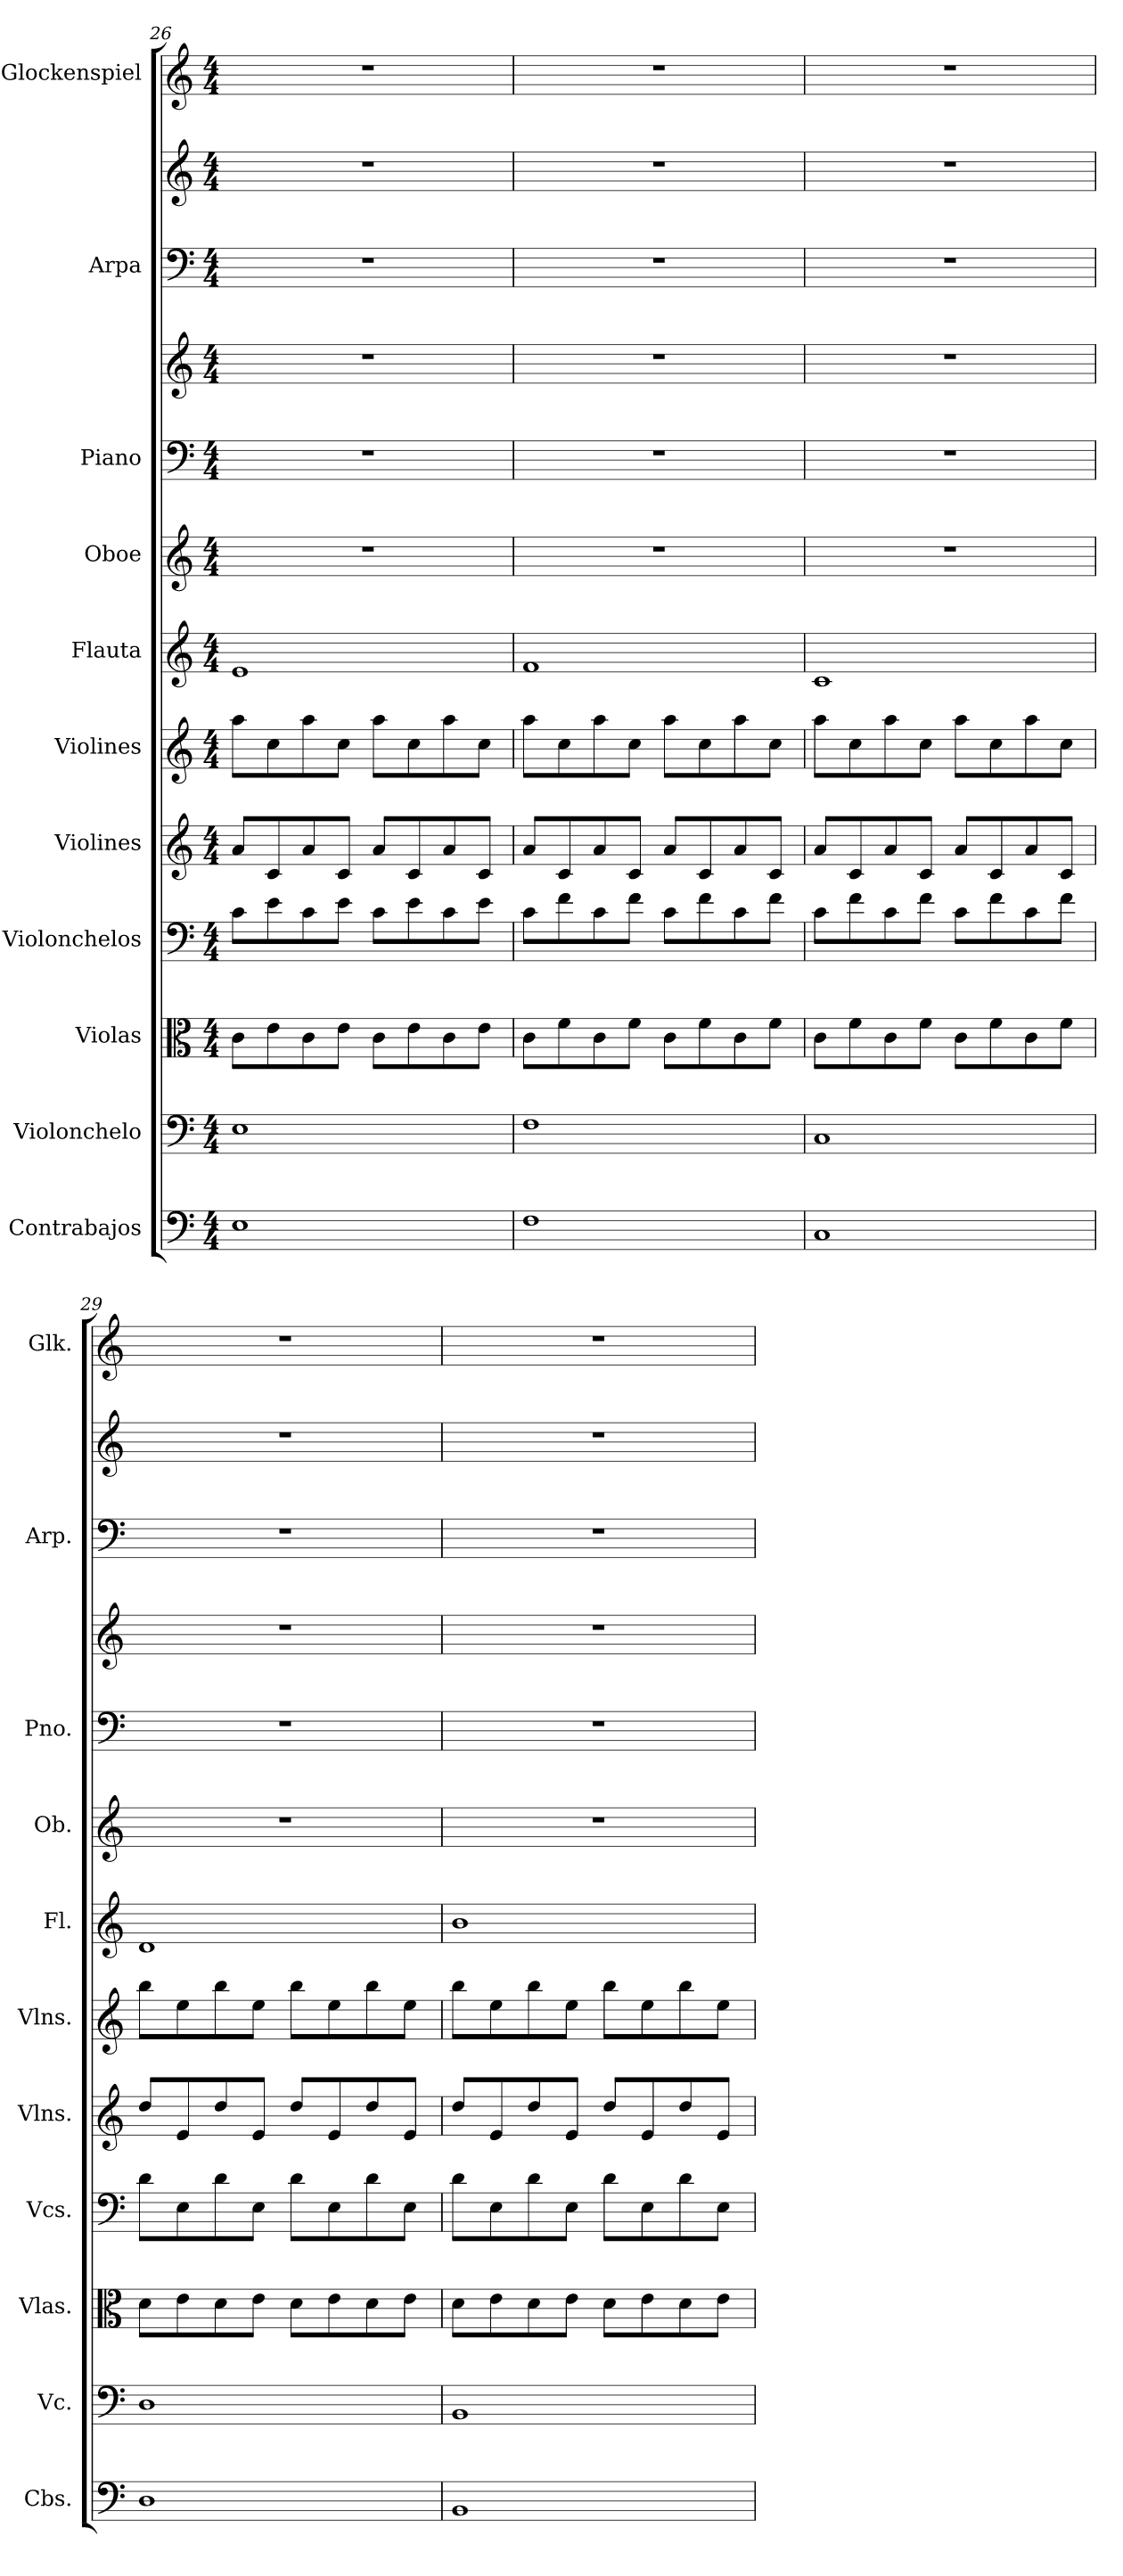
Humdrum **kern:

**kern	**kern	**kern	**kern	**kern	**kern	**kern	**kern	**kern	**kern	**kern	**kern	**kern
*part11	*part10	*part9	*part8	*part7	*part6	*part5	*part4	*part3	*part3	*part2	*part2	*part1
*staff13	*staff12	*staff11	*staff10	*staff9	*staff8	*staff7	*staff6	*staff5	*staff4	*staff3	*staff2	*staff1
*I"Contrabajos	*I"Violonchelo	*I"Violas	*I"Violonchelos	*I"Violines	*I"Violines	*I"Flauta	*I"Oboe	*I"Piano	*	*I"Arpa	*	*I"Glockenspiel
*I'Cbs.	*I'Vc.	*I'Vlas.	*I'Vcs.	*I'Vlns.	*I'Vlns.	*I'Fl.	*I'Ob.	*I'Pno.	*	*I'Arp.	*	*I'Glk.
*clefF4	*clefF4	*clefC3	*clefF4	*clefG2	*clefG2	*clefG2	*clefG2	*clefF4	*clefG2	*clefF4	*clefG2	*clefG2
*ITrd7c12	*	*	*	*	*	*	*	*	*	*	*	*ITrd-14c-24
*k[]	*k[]	*k[]	*k[]	*k[]	*k[]	*k[]	*k[]	*k[]	*k[]	*k[]	*k[]	*k[]
*M4/4	*M4/4	*M4/4	*M4/4	*M4/4	*M4/4	*M4/4	*M4/4	*M4/4	*M4/4	*M4/4	*M4/4	*M4/4
=26	=26	=26	=26	=26	=26	=26	=26	=26	=26	=26	=26	=26
1EE	1E	8c\L	8c\L	8a/L	8aa\L	1e	1r	1r	1r	1r	1r	1r
.	.	8e\	8e\	8c/	8cc\	.	.	.	.	.	.	.
.	.	8c\	8c\	8a/	8aa\	.	.	.	.	.	.	.
.	.	8e\J	8e\J	8c/J	8cc\J	.	.	.	.	.	.	.
.	.	8c\L	8c\L	8a/L	8aa\L	.	.	.	.	.	.	.
.	.	8e\	8e\	8c/	8cc\	.	.	.	.	.	.	.
.	.	8c\	8c\	8a/	8aa\	.	.	.	.	.	.	.
.	.	8e\J	8e\J	8c/J	8cc\J	.	.	.	.	.	.	.
=27	=27	=27	=27	=27	=27	=27	=27	=27	=27	=27	=27	=27
1FF	1F	8c\L	8c\L	8a/L	8aa\L	1f	1r	1r	1r	1r	1r	1r
.	.	8f\	8f\	8c/	8cc\	.	.	.	.	.	.	.
.	.	8c\	8c\	8a/	8aa\	.	.	.	.	.	.	.
.	.	8f\J	8f\J	8c/J	8cc\J	.	.	.	.	.	.	.
.	.	8c\L	8c\L	8a/L	8aa\L	.	.	.	.	.	.	.
.	.	8f\	8f\	8c/	8cc\	.	.	.	.	.	.	.
.	.	8c\	8c\	8a/	8aa\	.	.	.	.	.	.	.
.	.	8f\J	8f\J	8c/J	8cc\J	.	.	.	.	.	.	.
!!LO:PB:g=z
=28	=28	=28	=28	=28	=28	=28	=28	=28	=28	=28	=28	=28
1CC	1C	8c\L	8c\L	8a/L	8aa\L	1c	1r	1r	1r	1r	1r	1r
.	.	8f\	8f\	8c/	8cc\	.	.	.	.	.	.	.
.	.	8c\	8c\	8a/	8aa\	.	.	.	.	.	.	.
.	.	8f\J	8f\J	8c/J	8cc\J	.	.	.	.	.	.	.
.	.	8c\L	8c\L	8a/L	8aa\L	.	.	.	.	.	.	.
.	.	8f\	8f\	8c/	8cc\	.	.	.	.	.	.	.
.	.	8c\	8c\	8a/	8aa\	.	.	.	.	.	.	.
.	.	8f\J	8f\J	8c/J	8cc\J	.	.	.	.	.	.	.
=29	=29	=29	=29	=29	=29	=29	=29	=29	=29	=29	=29	=29
1DD	1D	8d\L	8d\L	8dd/L	8bb\L	1d	1r	1r	1r	1r	1r	1r
.	.	8e\	8E\	8e/	8ee\	.	.	.	.	.	.	.
.	.	8d\	8d\	8dd/	8bb\	.	.	.	.	.	.	.
.	.	8e\J	8E\J	8e/J	8ee\J	.	.	.	.	.	.	.
.	.	8d\L	8d\L	8dd/L	8bb\L	.	.	.	.	.	.	.
.	.	8e\	8E\	8e/	8ee\	.	.	.	.	.	.	.
.	.	8d\	8d\	8dd/	8bb\	.	.	.	.	.	.	.
.	.	8e\J	8E\J	8e/J	8ee\J	.	.	.	.	.	.	.
=30	=30	=30	=30	=30	=30	=30	=30	=30	=30	=30	=30	=30
1BBB	1BB	8d\L	8d\L	8dd/L	8bb\L	1b	1r	1r	1r	1r	1r	1r
.	.	8e\	8E\	8e/	8ee\	.	.	.	.	.	.	.
.	.	8d\	8d\	8dd/	8bb\	.	.	.	.	.	.	.
.	.	8e\J	8E\J	8e/J	8ee\J	.	.	.	.	.	.	.
.	.	8d\L	8d\L	8dd/L	8bb\L	.	.	.	.	.	.	.
.	.	8e\	8E\	8e/	8ee\	.	.	.	.	.	.	.
.	.	8d\	8d\	8dd/	8bb\	.	.	.	.	.	.	.
.	.	8e\J	8E\J	8e/J	8ee\J	.	.	.	.	.	.	.
=	=	=	=	=	=	=	=	=	=	=	=	=
*-	*-	*-	*-	*-	*-	*-	*-	*-	*-	*-	*-	*-
